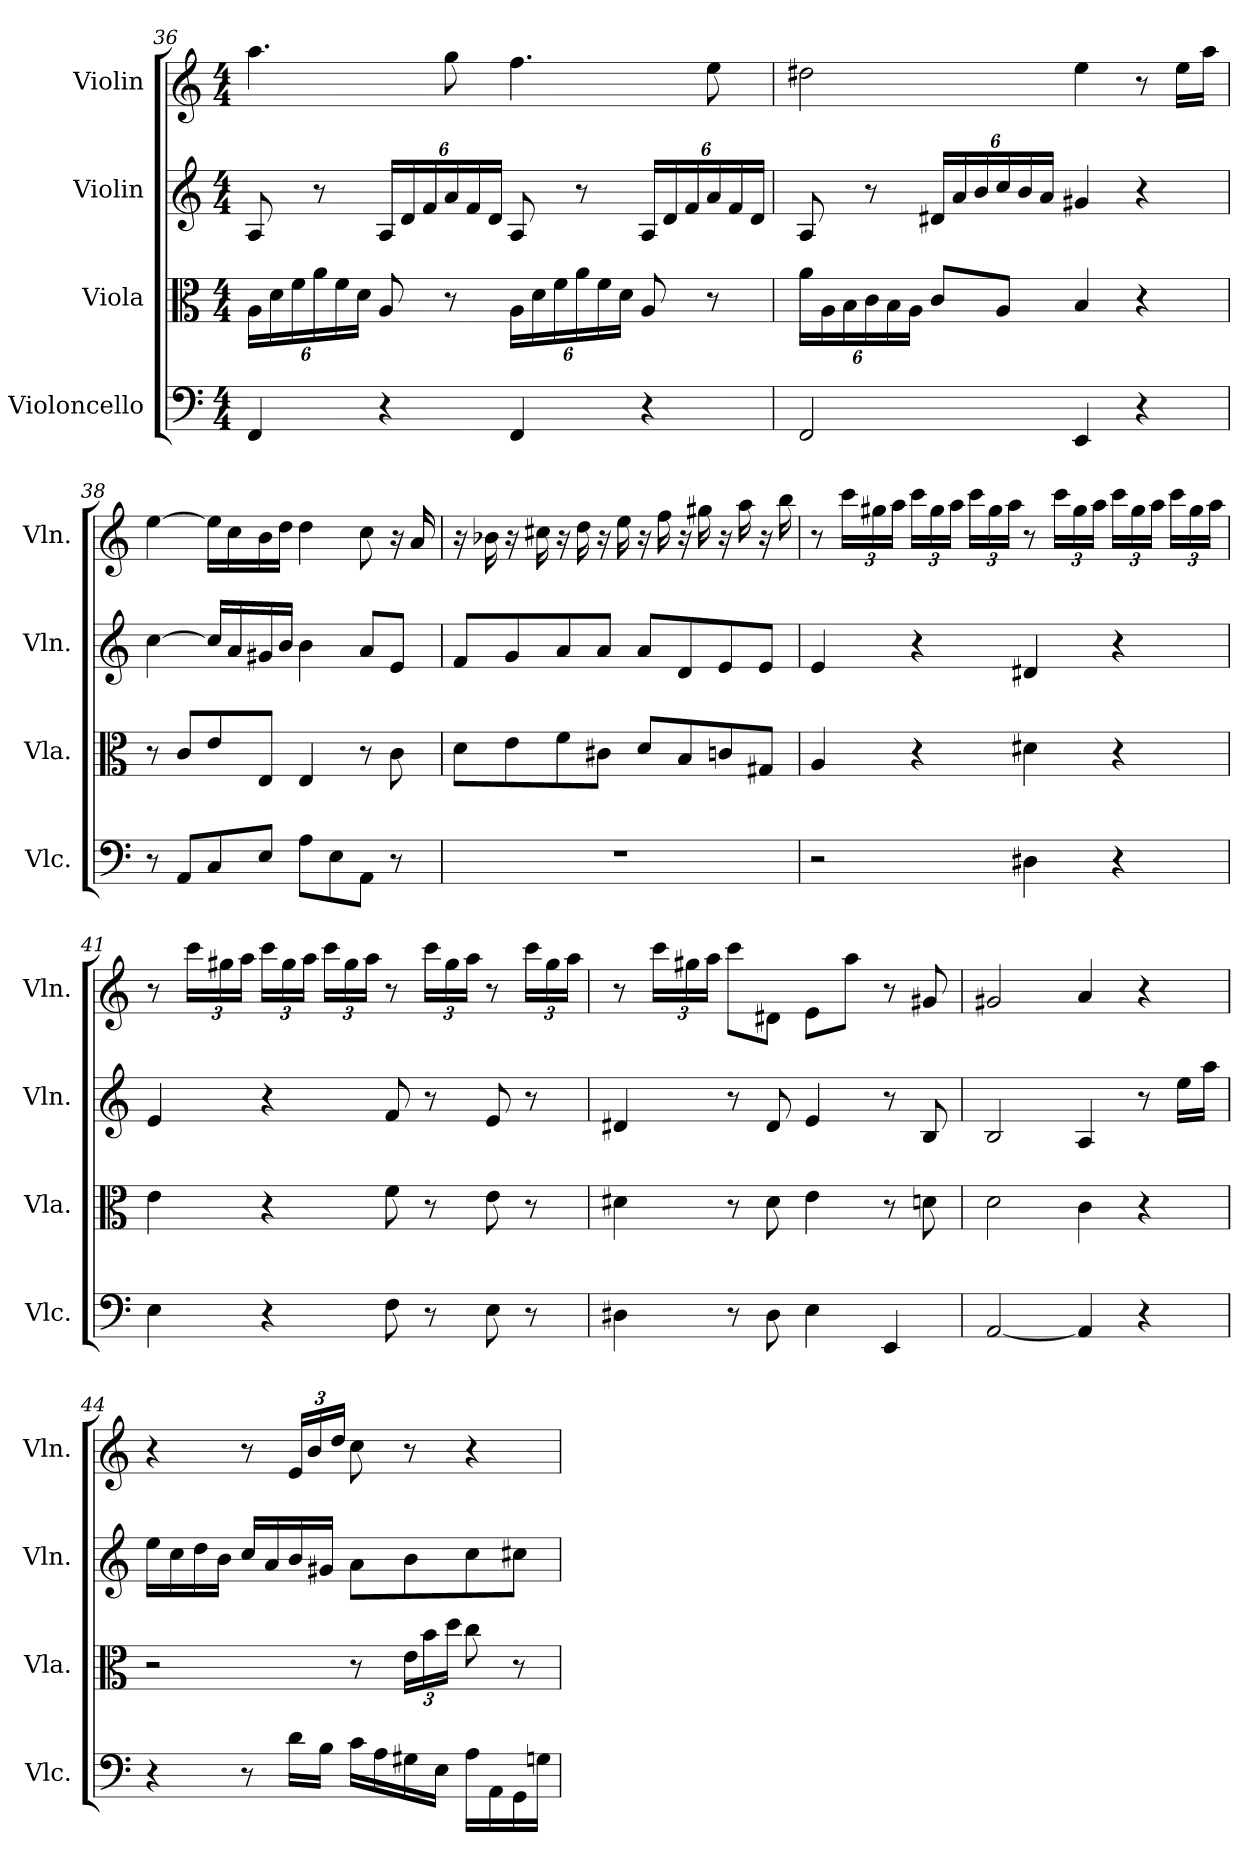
**kern	**kern	**kern	**kern
*part4	*part3	*part2	*part1
*staff4	*staff3	*staff2	*staff1
*I"Violoncello	*I"Viola	*I"Violin	*I"Violin
*I'Vlc.	*I'Vla.	*I'Vln.	*I'Vln.
*clefF4	*clefC3	*clefG2	*clefG2
*k[]	*k[]	*k[]	*k[]
*C:	*C:	*C:	*C:
*M4/4	*M4/4	*M4/4	*M4/4
*	*Xbrackettup	*	*
=36	=36	=36	=36
4FF/	24A\LL	8A/	4.aa\
.	24d\	.	.
.	24f\	.	.
.	24a\	8r	.
.	24f\	.	.
.	24d\JJ	.	.
*	*	*Xbrackettup	*
4r	8A/	24A/LL	.
.	.	24d/	.
.	.	24f/	.
.	8r	24a/	8gg\
.	.	24f/	.
.	.	24d/JJ	.
4FF/	24A\LL	8A/	4.ff\
.	24d\	.	.
.	24f\	.	.
.	24a\	8r	.
.	24f\	.	.
.	24d\JJ	.	.
4r	8A/	24A/LL	.
.	.	24d/	.
.	.	24f/	.
.	8r	24a/	8ee\
.	.	24f/	.
.	.	24d/JJ	.
=37	=37	=37	=37
2FF/	24a\LL	8A/	2dd#X\
.	24A\	.	.
.	24B\	.	.
.	24c\	8r	.
.	24B\	.	.
.	24A\JJ	.	.
.	8c/L	24d#X/LL	.
.	.	24a/	.
.	.	24b/	.
.	8A/J	24cc/	.
.	.	24b/	.
.	.	24a/JJ	.
4EE/	4B/	4g#X/	4ee\
4r	4r	4r	8r
.	.	.	16ee\LL
.	.	.	16aa\JJ
=38	=38	=38	=38
8r	8r	[4cc\	[4ee\
8AA/L	8c/L	.	.
8C/	8e/	16cc/LL]	16ee\LL]
.	.	16a/	16cc\
8E/J	8E/J	16g#X/	16b\
.	.	16b/JJ	16dd\JJ
8A\L	4E/	4b\	4dd\
8E\	.	.	.
8AA\J	8r	8a/L	8cc\
8r	8c\	8e/J	16r
.	.	.	16a/
=39	=39	=39	=39
1r	8d\L	8f/L	16r
.	.	.	16b-X\
.	8e\	8g/	16r
.	.	.	16cc#X\
.	8f\	8a/	16r
.	.	.	16dd\
.	8c#X\J	8a/J	16r
.	.	.	16ee\
.	8d/L	8a/L	16r
.	.	.	16ff\
.	8B/	8d/	16r
.	.	.	16gg#X\
.	8cn/	8e/	16r
.	.	.	16aa\
.	8G#X/J	8e/J	16r
.	.	.	16bb\
=40	=40	=40	=40
2r	4A/	4e/	8r
*	*	*	*Xbrackettup
.	.	.	24ccc\LL
.	.	.	24gg#X\
.	.	.	24aa\JJ
.	4r	4r	24ccc\LL
.	.	.	24gg#\
.	.	.	24aa\JJ
.	.	.	24ccc\LL
.	.	.	24gg#\
.	.	.	24aa\JJ
4D#X\	4d#X\	4d#X/	8r
.	.	.	24ccc\LL
.	.	.	24gg#\
.	.	.	24aa\JJ
4r	4r	4r	24ccc\LL
.	.	.	24gg#\
.	.	.	24aa\JJ
.	.	.	24ccc\LL
.	.	.	24gg#\
.	.	.	24aa\JJ
=41	=41	=41	=41
4E\	4e\	4e/	8r
.	.	.	24ccc\LL
.	.	.	24gg#X\
.	.	.	24aa\JJ
4r	4r	4r	24ccc\LL
.	.	.	24gg#\
.	.	.	24aa\JJ
.	.	.	24ccc\LL
.	.	.	24gg#\
.	.	.	24aa\JJ
8F\	8f\	8f/	8r
8r	8r	8r	24ccc\LL
.	.	.	24gg#\
.	.	.	24aa\JJ
8E\	8e\	8e/	8r
8r	8r	8r	24ccc\LL
.	.	.	24gg#\
.	.	.	24aa\JJ
=42	=42	=42	=42
4D#X\	4d#X\	4d#X/	8r
.	.	.	24ccc\LL
.	.	.	24gg#X\
.	.	.	24aa\JJ
8r	8r	8r	8ccc\L
8D#\	8d#\	8d#/	8d#X\J
4E\	4e\	4e/	8e\L
.	.	.	8aa\J
4EE/	8r	8r	8r
.	8dn\	8B/	8g#X/
=43	=43	=43	=43
[2AA/	2d\	2B/	2g#X/
4AA/]	4c\	4A/	4a/
4r	4r	8r	4r
.	.	16ee\LL	.
.	.	16aa\JJ	.
=44	=44	=44	=44
4r	2r	16ee\LL	4r
.	.	16cc\	.
.	.	16dd\	.
.	.	16b\JJ	.
8r	.	16cc/LL	8r
.	.	16a/	.
16d\LL	.	16b/	24e/LL
.	.	.	24b/
16B\JJ	.	16g#X/JJ	.
.	.	.	24dd/JJ
16c\LL	8r	8a\L	8cc\
16A\	.	.	.
16G#X\	24e\LL	8b\	8r
.	24b\	.	.
16E\JJ	.	.	.
.	24dd\JJ	.	.
16A\LL	8cc\	8cc\	4r
16AA\	.	.	.
16GG\	8r	8cc#X\J	.
16Gn\JJ	.	.	.
=	=	=	=
*-	*-	*-	*-
